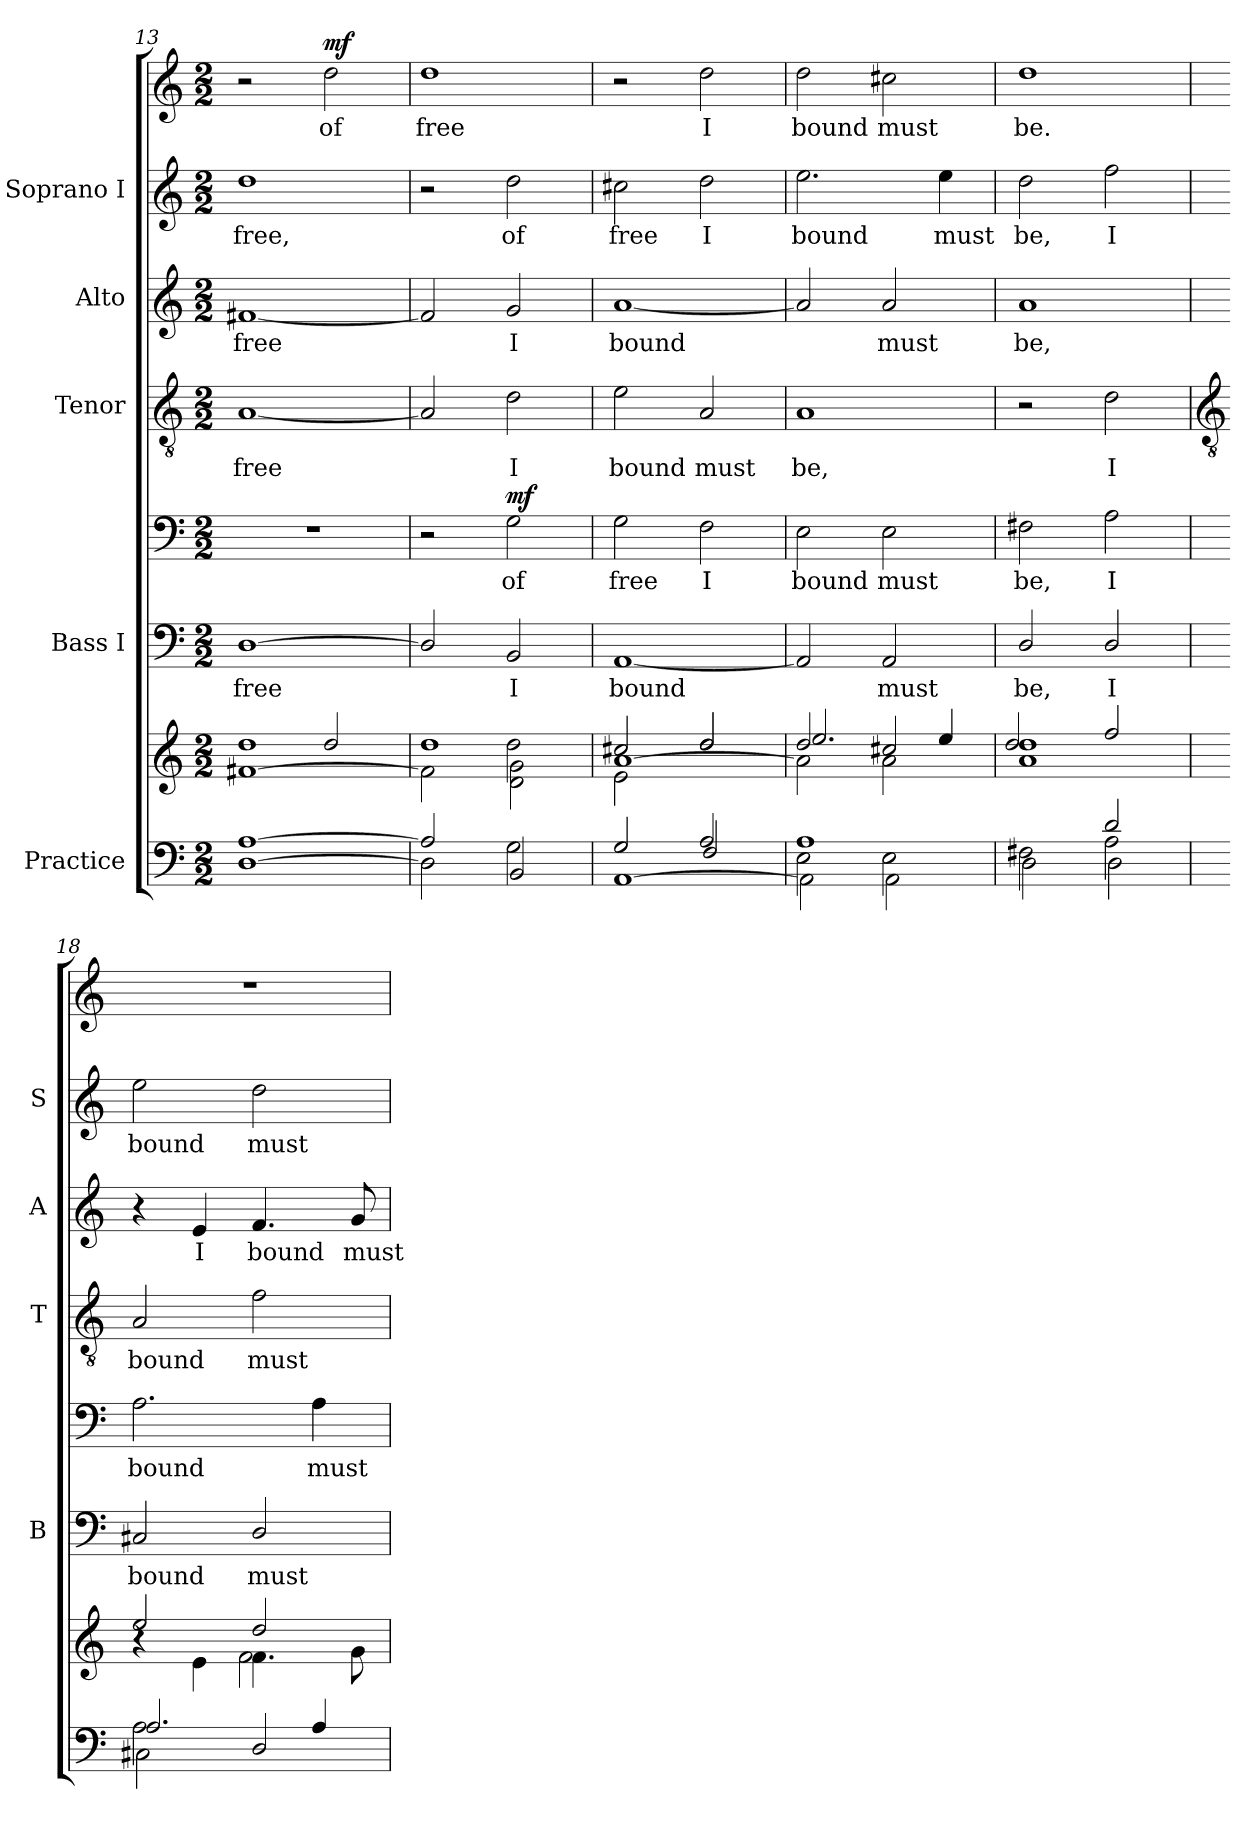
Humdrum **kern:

**kern	**kern	**kern	**text	**kern	**text	**dynam	**kern	**text	**kern	**text	**kern	**text	**kern	**text	**dynam
*part5	*part5	*part4	*part4	*part4	*part4	*part4	*part3	*part3	*part2	*part2	*part1	*part1	*part1	*part1	*part1
*staff8	*staff7	*staff6	*staff6	*staff5	*staff5	*staff5/6	*staff4	*staff4	*staff3	*staff3	*staff2	*staff2	*staff1	*staff1	*staff1/2
*I"Practice	*	*I"Bass I	*	*	*	*	*I"Tenor	*	*I"Alto	*	*I"Soprano I	*	*	*	*
*	*	*I'B	*	*	*	*	*I'T	*	*I'A	*	*I'S	*	*	*	*
*clefF4	*clefG2	*clefF4	*	*clefF4	*	*	*clefGv2	*	*clefG2	*	*clefG2	*	*clefG2	*	*
*k[]	*k[]	*k[]	*	*k[]	*	*	*k[]	*	*k[]	*	*k[]	*	*k[]	*	*
*C:	*C:	*C:	*	*C:	*	*	*C:	*	*C:	*	*C:	*	*C:	*	*
*M2/2	*M2/2	*M2/2	*	*M2/2	*	*	*M2/2	*	*M2/2	*	*M2/2	*	*M2/2	*	*
=13	=13	=13	=13	=13	=13	=13	=13	=13	=13	=13	=13	=13	=13	=13	=13
*^	*^	*	*	*	*	*	*	*	*	*	*	*	*	*	*
*	*^	*	*^	*	*	*	*	*	*	*	*	*	*	*	*	*	*
!	!	!	!	!	!	!	!LO:LY:b	!	!	!	!	!LO:LY:b	!	!LO:LY:b	!	!LO:LY:b	!	!	!
[1A	1ryy	[1D	2ryy	1dd	[1f#X	[1D	free	1r	.	.	[1A	free	[1f#X	free	1dd	free,	2r	.	.
!	!	!	!	!	!	!	!	!	!	!	!	!	!	!	!	!	!	!LO:LY:b	!LO:DY:b
.	.	.	2dd/	.	.	.	.	.	.	.	.	.	.	.	.	.	2dd	of	mf
=14	=14	=14	=14	=14	=14	=14	=14	=14	=14	=14	=14	=14	=14	=14	=14	=14	=14	=14	=14
*	*	*	*	*	*^	*	*	*	*	*	*	*	*	*	*	*	*	*	*
!	!	!	!	!	!	!	!	!	!	!	!	!	!	!	!	!	!	!	!LO:LY:b	!
2A]	2ryy	2D\]	1dd	2ryy	2f#\]	2ryy	2D/]	.	2r	.	.	2A]	.	2f#]	.	2r	.	1dd	free	.
!	!	!	!	!	!	!	!	!LO:LY:b	!	!LO:LY:b	!LO:DY:b	!	!LO:LY:b	!	!LO:LY:b	!	!LO:LY:b	!	!	!
2ryy	2G	2BB	.	2dd	2g\	2d\	2BB	I	2G	of	mf	2d	I	2g	I	2dd	of	.	.	.
=15	=15	=15	=15	=15	=15	=15	=15	=15	=15	=15	=15	=15	=15	=15	=15	=15	=15	=15	=15	=15
!	!	!	!	!	!	!	!	!LO:LY:b	!	!LO:LY:b	!	!	!LO:LY:b	!	!LO:LY:b	!	!LO:LY:b	!	!	!
2ryy	2G/	[1AA	2ryy	2cc#X/	[1a	2e	[1AA	bound	2G	free	.	2e	bound	[1a	bound	2cc#X	free	2r	.	.
!	!	!	!	!	!	!	!	!	!	!LO:LY:b	!	!	!LO:LY:b	!	!	!	!LO:LY:b	!	!LO:LY:b	!
2A/	2F/	.	2dd/	2dd/	.	2ryy	.	.	2F	I	.	2A	must	.	.	2dd	I	2dd	I	.
=16	=16	=16	=16	=16	=16	=16	=16	=16	=16	=16	=16	=16	=16	=16	=16	=16	=16	=16	=16	=16
!	!	!	!	!	!	!	!	!	!	!LO:LY:b	!	!	!LO:LY:b	!	!	!	!LO:LY:b	!	!LO:LY:b	!
*	*	*	*	*	*v	*v	*	*	*	*	*	*	*	*	*	*	*	*	*	*
1A	2E	2AA\]	2dd	2.ee/	2a\]	2AA]	.	2E	bound	.	1A	be,	2a]	.	2.ee	bound	2dd	bound	.
!	!	!	!	!	!	!	!LO:LY:b	!	!LO:LY:b	!	!	!	!	!LO:LY:b	!	!	!	!LO:LY:b	!
.	2E	2AA\	2cc#X	.	2a\	2AA	must	2E	must	.	.	.	2a	must	.	.	2cc#X	must	.
!	!	!	!	!	!	!	!	!	!	!	!	!	!	!	!	!LO:LY:b	!	!	!
.	.	.	.	4ee/	.	.	.	.	.	.	.	.	.	.	4ee	must	.	.	.
=17	=17	=17	=17	=17	=17	=17	=17	=17	=17	=17	=17	=17	=17	=17	=17	=17	=17	=17	=17
!	!	!	!	!	!	!	!LO:LY:b	!	!LO:LY:b	!	!	!	!	!LO:LY:b	!	!LO:LY:b	!	!LO:LY:b	!
2ryy	2F#X	2D\	1dd	2dd/	1a	2D/	be,	2F#X	be,	.	2r	.	1a	be,	2dd	be,	1dd	be.	.
!	!	!	!	!	!	!	!LO:LY:b	!	!LO:LY:b	!	!	!LO:LY:b	!	!	!	!LO:LY:b	!	!	!
2d	2A	2D\	.	2ff/	.	2D/	I	2A	I	.	2d	I	.	.	2ff	I	.	.	.
*	*	*	*v	*v	*v	*	*	*	*	*	*	*	*	*	*	*	*	*	*
!!LO:LB:g=z
=18	=18	=18	=18	=18	=18	=18	=18	=18	=18	=18	=18	=18	=18	=18	=18	=18	=18
*	*	*	*	*	*	*	*	*	*clefGv2	*	*	*	*	*	*	*	*
*	*	*	*^	*	*	*	*	*	*	*	*	*	*	*	*	*	*
*	*	*	*	*^	*	*	*	*	*	*	*	*	*	*	*	*	*	*
*	*	*	*	*	*^	*	*	*	*	*	*	*	*	*	*	*	*	*	*
!	!	!	!	!	!	!	!	!LO:LY:b	!	!LO:LY:b	!	!	!LO:LY:b	!	!	!	!LO:LY:b	!	!	!
2A\	2.A/	2C#X\	1ryy	2ee/	4r	2ryy	2C#X	bound	2.A	bound	.	2A	bound	4r	.	2ee	bound	1r	.	.
!	!	!	!	!	!	!	!	!	!	!	!	!	!	!	!LO:LY:b	!	!	!	!	!
.	.	.	.	.	4e\	.	.	.	.	.	.	.	.	4e	I	.	.	.	.	.
!	!	!	!	!	!	!	!	!LO:LY:b	!	!	!	!	!LO:LY:b	!	!LO:LY:b	!	!LO:LY:b	!	!	!
2ryy	.	2D/	.	2dd/	4.f\	2f	2D/	must	.	.	.	2f	must	4.f	bound	2dd	must	.	.	.
!	!	!	!	!	!	!	!	!	!	!LO:LY:b	!	!	!	!	!	!	!	!	!	!
.	4A/	.	.	.	.	.	.	.	4A	must	.	.	.	.	.	.	.	.	.	.
!	!	!	!	!	!	!	!	!	!	!	!	!	!	!	!LO:LY:b	!	!	!	!	!
.	.	.	.	.	8g\	.	.	.	.	.	.	.	.	8g	must	.	.	.	.	.
*v	*v	*v	*	*	*	*	*	*	*	*	*	*	*	*	*	*	*	*	*	*
*	*v	*v	*v	*v	*	*	*	*	*	*	*	*	*	*	*	*	*	*
=	=	=	=	=	=	=	=	=	=	=	=	=	=	=	=
*-	*-	*-	*-	*-	*-	*-	*-	*-	*-	*-	*-	*-	*-	*-	*-
